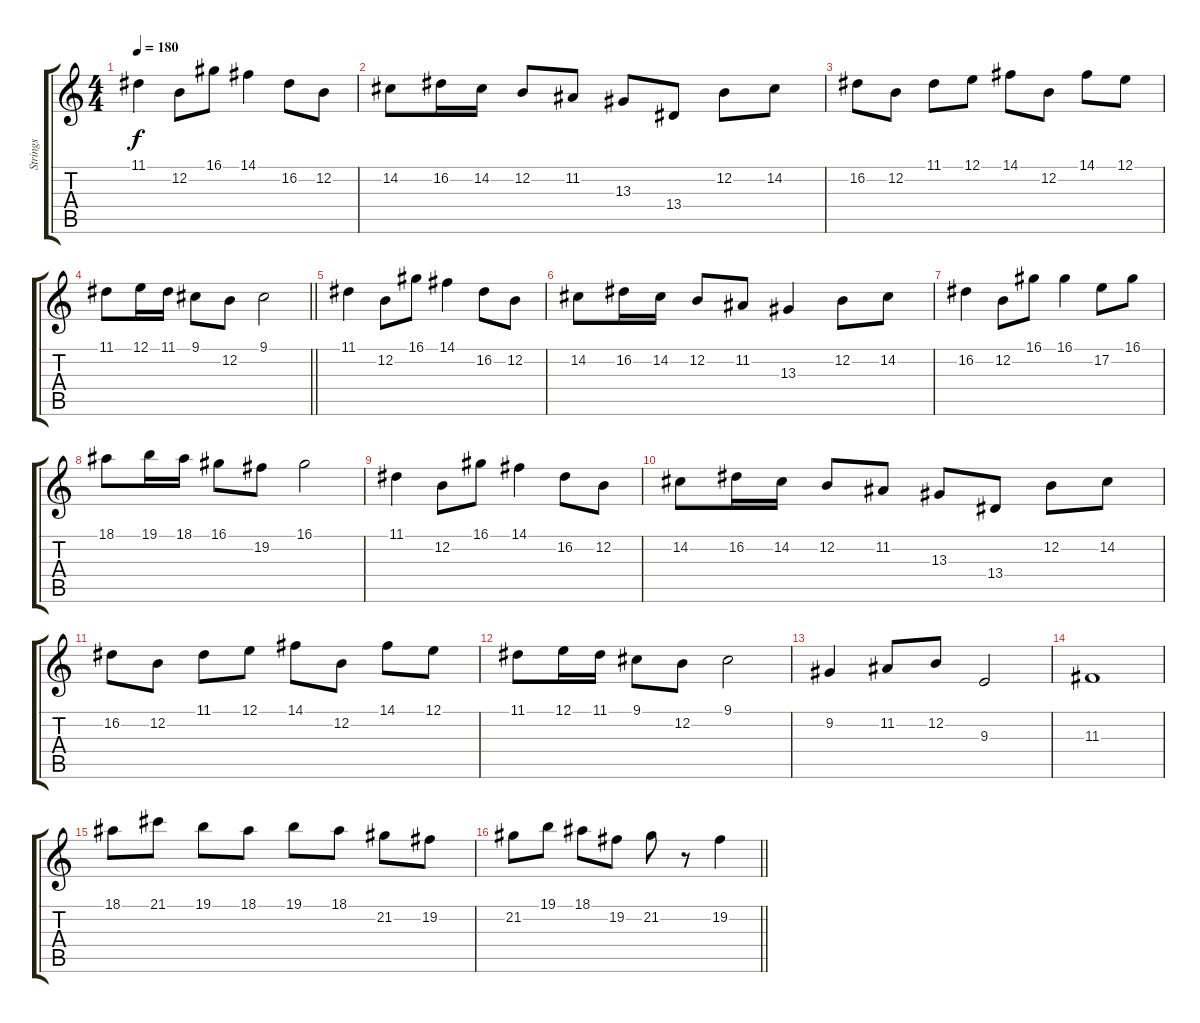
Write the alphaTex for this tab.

\track ("Strings" "Strings") {instrument stringensemble1}
\staff {score tabs}
\tuning (E4 B3 G3 D3 A2 E2) {hide}
\ts (4 4)
\tempo 180
\clef g2
\ks c
11.1.4{dy f} 12.2.8 16.1.8 14.1.4 16.2.8 12.2.8 |
14.2.8 16.2.16 14.2.16 12.2.8 11.2.8 13.3.8 13.4.8 12.2.8 14.2.8 |
16.2.8 12.2.8 11.1.8 12.1.8 14.1.8 12.2.8 14.1.8 12.1.8 |
\barLineRight lightlight
11.1.8 12.1.16 11.1.16 9.1.8 12.2.8 9.1.2 |
\section ("" "")
11.1.4 12.2.8 16.1.8 14.1.4 16.2.8 12.2.8 |
14.2.8 16.2.16 14.2.16 12.2.8 11.2.8 13.3.4 12.2.8 14.2.8 |
16.2.4 12.2.8 16.1.8 16.1.4 17.2.8 16.1.8 |
18.1.8 19.1.16 18.1.16 16.1.8 19.2.8 16.1.2 |
11.1.4 12.2.8 16.1.8 14.1.4 16.2.8 12.2.8 |
14.2.8 16.2.16 14.2.16 12.2.8 11.2.8 13.3.8 13.4.8 12.2.8 14.2.8 |
16.2.8 12.2.8 11.1.8 12.1.8 14.1.8 12.2.8 14.1.8 12.1.8 |
11.1.8 12.1.16 11.1.16 9.1.8 12.2.8 9.1.2 |
9.2.4 11.2.8 12.2.8 9.3.2 |
11.3.1 |
18.1.8 21.1.8 19.1.8 18.1.8 19.1.8 18.1.8 21.2.8 19.2.8 |
\barLineRight lightlight
21.2.8 19.1.8 18.1.8 19.2.8 21.2.8 r.8 19.2.4
